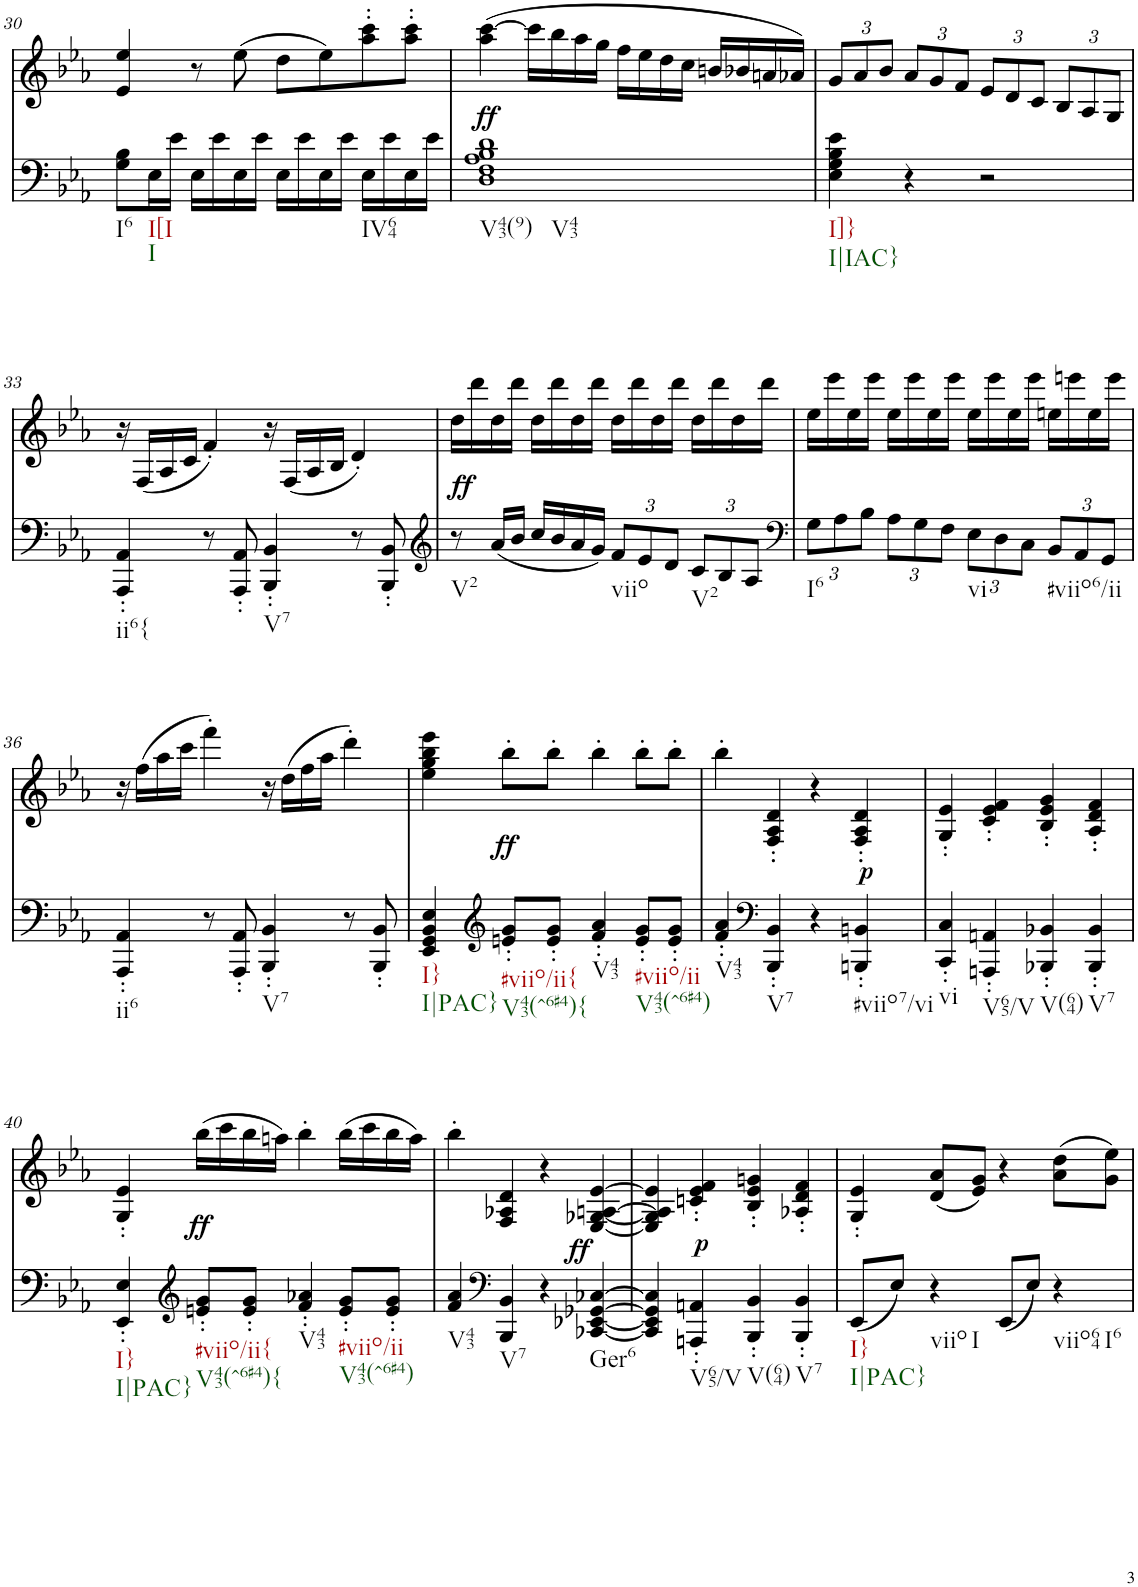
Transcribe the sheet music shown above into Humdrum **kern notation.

**kern	**dynam	**kern	**dynam
*part2	*part2	*part1	*part1
*staff2	*staff2	*staff1	*staff1
*I"piano	*	*I"piano	*
*I'Pno	*	*I'Pno	*
!!LO:PB:g=z
*clefF4	*	*clefG2	*
*k[b-e-a-]	*	*k[b-e-a-]	*
*c:	*	*c:	*
*M4/4	*	*M4/4	*
=30	=30	=30	=30
!LO:TX:b:t=I6	!	!	!
8G\ 8B-\L	.	4e-/ 4ee-/	.
!LO:TX:b:t=I[I	!	!	!
!LO:TX:b:t=I	!	!	!
16E-\L	.	.	.
16e-\JJ	.	.	.
16E-\LL	.	8r	.
16e-\	.	.	.
16E-\	.	(8ee-\	.
16e-\JJ	.	.	.
16E-\LL	.	8dd\L	.
16e-\	.	.	.
16E-\	.	8ee-\)	.
16e-\JJ	.	.	.
!LO:TX:b:t=IV64	!	!	!
16E-\LL	.	8aa-\' 8ccc\'	.
16e-\	.	.	.
16E-\	.	8aa-\' 8ccc\'J	.
16e-\JJ	.	.	.
=31	=31	=31	=31
!LO:TX:b:t=V43(9)	!	!	!
!LO:TX:b:t=V43	!	!	!
!	!	!	!LO:DY:b
1D 1F 1A- 1B- 1d	.	(4aa-\ [4ccc\	ff
.	.	16ccc\LL]	.
.	.	16bb-\	.
.	.	16aa-\	.
.	.	16gg\JJ	.
.	.	16ff\LL	.
.	.	16ee-\	.
.	.	16dd\	.
.	.	16cc\JJ	.
.	.	16bn/LL	.
.	.	16b-X/	.
.	.	16an/	.
.	.	16a-X/JJ)	.
=32	=32	=32	=32
*	*	*Xbrackettup	*
!LO:TX:b:t=I]}	!	!	!
!LO:TX:b:t=I|IAC}	!	!	!
4E-\ 4G\ 4B-\ 4e-\	.	12g/L	.
.	.	12a-/	.
.	.	12b-/J	.
4r	.	12a-/L	.
.	.	12g/	.
.	.	12f/J	.
2r	.	12e-/L	.
.	.	12d/	.
.	.	12c/J	.
.	.	12B-/L	.
.	.	12A-/	.
.	.	12G/J	.
!!LO:LB:g=z
=33	=33	=33	=33
!LO:TX:b:t=ii6{	!	!	!
4AAA-/' 4AA-/'	.	16r	.
.	.	(16F/LL	.
.	.	16A-/	.
.	.	16c/JJ	.
8r	.	4f'/)	.
8AAA-/' 8AA-/'	.	.	.
!LO:TX:b:t=V7	!	!	!
4BBB-/' 4BB-/'	.	16r	.
.	.	(16F/LL	.
.	.	16A-/	.
.	.	16B-/JJ	.
8r	.	4d'/)	.
8BBB-/' 8BB-/'	.	.	.
=34	=34	=34	=34
*clefG2	*	*	*
!LO:TX:b:t=V2	!	!	!
!	!	!	!LO:DY:b
8r	.	16dd\LL	ff
.	.	16ddd\	.
(16a-/LL	.	16dd\	.
16b-/JJ	.	16ddd\JJ	.
16cc/LL	.	16dd\LL	.
16b-/	.	16ddd\	.
16a-/	.	16dd\	.
16g/JJ)	.	16ddd\JJ	.
*Xbrackettup	*	*	*
!LO:TX:b:t=viio	!	!	!
12f/L	.	16dd\LL	.
.	.	16ddd\	.
12e-/	.	.	.
.	.	16dd\	.
12d/J	.	.	.
.	.	16ddd\JJ	.
!LO:TX:b:t=V2	!	!	!
12c/L	.	16dd\LL	.
.	.	16ddd\	.
12B-/	.	.	.
.	.	16dd\	.
12A-/J	.	.	.
.	.	16ddd\JJ	.
=35	=35	=35	=35
*clefF4	*	*	*
!LO:TX:b:t=I6	!	!	!
12G\L	.	16ee-\LL	.
.	.	16eee-\	.
12A-\	.	.	.
.	.	16ee-\	.
12B-\J	.	.	.
.	.	16eee-\JJ	.
12A-\L	.	16ee-\LL	.
.	.	16eee-\	.
12G\	.	.	.
.	.	16ee-\	.
12F\J	.	.	.
.	.	16eee-\JJ	.
!LO:TX:b:t=vi	!	!	!
12E-\L	.	16ee-\LL	.
.	.	16eee-\	.
12D\	.	.	.
.	.	16ee-\	.
12C\J	.	.	.
.	.	16eee-\JJ	.
!LO:TX:b:t=#viio6/ii	!	!	!
12BB-/L	.	16een\LL	.
.	.	16eeen\	.
12AA-/	.	.	.
.	.	16ee\	.
12GG/J	.	.	.
.	.	16eee\JJ	.
!!LO:LB:g=z
=36	=36	=36	=36
!LO:TX:b:t=ii6	!	!	!
4AAA-/' 4AA-/'	.	16r	.
.	.	(16ff\LL	.
.	.	16aa-\	.
.	.	16ccc\JJ	.
8r	.	4fff'\)	.
8AAA-/' 8AA-/'	.	.	.
!LO:TX:b:t=V7	!	!	!
4BBB-/' 4BB-/'	.	16r	.
.	.	(16dd\LL	.
.	.	16ff\	.
.	.	16aa-\JJ	.
8r	.	4ddd'\)	.
8BBB-/' 8BB-/'	.	.	.
=37	=37	=37	=37
!LO:TX:b:t=I}	!	!	!
!LO:TX:b:t=I|PAC}	!	!	!
4EE-/ 4GG/ 4BB-/ 4E-/	.	4ee-\ 4gg\ 4bb-\ 4eee-\	.
*clefG2	*	*	*
!LO:TX:b:t=#viio/ii{	!	!	!
!LO:TX:b:t=V43(^6#4){	!	!	!
!	!	!	!LO:DY:b
8en/' 8g/'L	.	8bb-'\L	ff
8e/' 8g/'J	.	8bb-'\J	.
!LO:TX:b:t=V43	!	!	!
4f/' 4a-/'	.	4bb-'\	.
!LO:TX:b:t=#viio/ii	!	!	!
!LO:TX:b:t=V43(^6#4)	!	!	!
8e/' 8g/'L	.	8bb-'\L	.
8e/' 8g/'J	.	8bb-'\J	.
=38	=38	=38	=38
!LO:TX:b:t=V43	!	!	!
4f/' 4a-/'	.	4bb-'\	.
*clefF4	*	*	*
!LO:TX:b:t=V7	!	!	!
4BBB-/' 4BB-/'	.	4F/' 4A-/' 4d/'	.
4r	.	4r	.
!LO:TX:b:t=#viio7/vi	!	!	!
!	!LO:DY:a	!	!
4BBBn/' 4BBn/'	p	4F/' 4A-/' 4d/'	.
=39	=39	=39	=39
!LO:TX:b:t=vi	!	!	!
4CC/' 4C/'	.	4G/' 4e-/'	.
!LO:TX:b:t=V65/V	!	!	!
4AAAn/' 4AAn/'	.	4c/' 4e-/' 4f/'	.
!LO:TX:b:t=V(64)	!	!	!
4BBB-X/' 4BB-X/'	.	4B-/' 4e-/' 4g/'	.
!LO:TX:b:t=V7	!	!	!
4BBB-/' 4BB-/'	.	4A-/' 4d/' 4f/'	.
!!LO:LB:g=z
=40	=40	=40	=40
!LO:TX:b:t=I}	!	!	!
!LO:TX:b:t=I|PAC}	!	!	!
4EE-/' 4E-/'	.	4G/' 4e-/'	.
*clefG2	*	*	*
!LO:TX:b:t=#viio/ii{	!	!	!
!LO:TX:b:t=V43(^6#4){	!	!	!
!	!	!	!LO:DY:b
8en/' 8g/'L	.	(16bb-\LL	ff
.	.	16ccc\	.
8e/' 8g/'J	.	16bb-\	.
.	.	16aan\JJ)	.
!LO:TX:b:t=V43	!	!	!
4f/' 4a-X/'	.	4bb-'\	.
!LO:TX:b:t=#viio/ii	!	!	!
!LO:TX:b:t=V43(^6#4)	!	!	!
8e/' 8g/'L	.	(16bb-\LL	.
.	.	16ccc\	.
8e/' 8g/'J	.	16bb-\	.
.	.	16aa\JJ)	.
=41	=41	=41	=41
!LO:TX:b:t=V43	!	!	!
4f/ 4a-/	.	4bb-'\	.
*clefF4	*	*	*
!LO:TX:b:t=V7	!	!	!
4BBB-/ 4BB-/	.	4F/ 4A-X/ 4d/	.
4r	.	4r	.
!LO:TX:b:t=Ger6	!	!	!
!	!LO:DY:a	!	!
[4CC-X/ [4EE-X/ [4GG-X/ [4C-X/	ff	[4E-/ [4G-X/ [4An/ [4e-/	.
=42	=42	=42	=42
4CC-/] 4EE-/] 4GG-/] 4C-/]	.	4E-/] 4G-/] 4A/] 4e-/]	.
!LO:TX:b:t=V65/V	!	!	!
!	!LO:DY:a	!	!
4AAAn/' 4AAn/'	p	4cn/' 4e-/' 4f/'	.
!LO:TX:b:t=V(64)	!	!	!
4BBB-/' 4BB-/'	.	4B-/' 4e-/' 4gn/'	.
!LO:TX:b:t=V7	!	!	!
4BBB-/' 4BB-/'	.	4A-X/' 4d/' 4f/'	.
=43	=43	=43	=43
!LO:TX:b:t=I}	!	!	!
!LO:TX:b:t=I|PAC}	!	!	!
(8EE-/L	.	4G/' 4e-/'	.
8E-/J)	.	.	.
!LO:TX:b:t=viio	!	!	!
!LO:TX:b:t=I	!	!	!
4r	.	(8d/ 8a-/L	.
.	.	8e-/ 8g/J)	.
(8EE-/L	.	4r	.
8E-/J)	.	.	.
!LO:TX:b:t=viio64	!	!	!
!LO:TX:b:t=I6	!	!	!
4r	.	(8a-\ 8dd\L	.
.	.	8g\ 8ee-\J)	.
=	=	=	=
*-	*-	*-	*-
